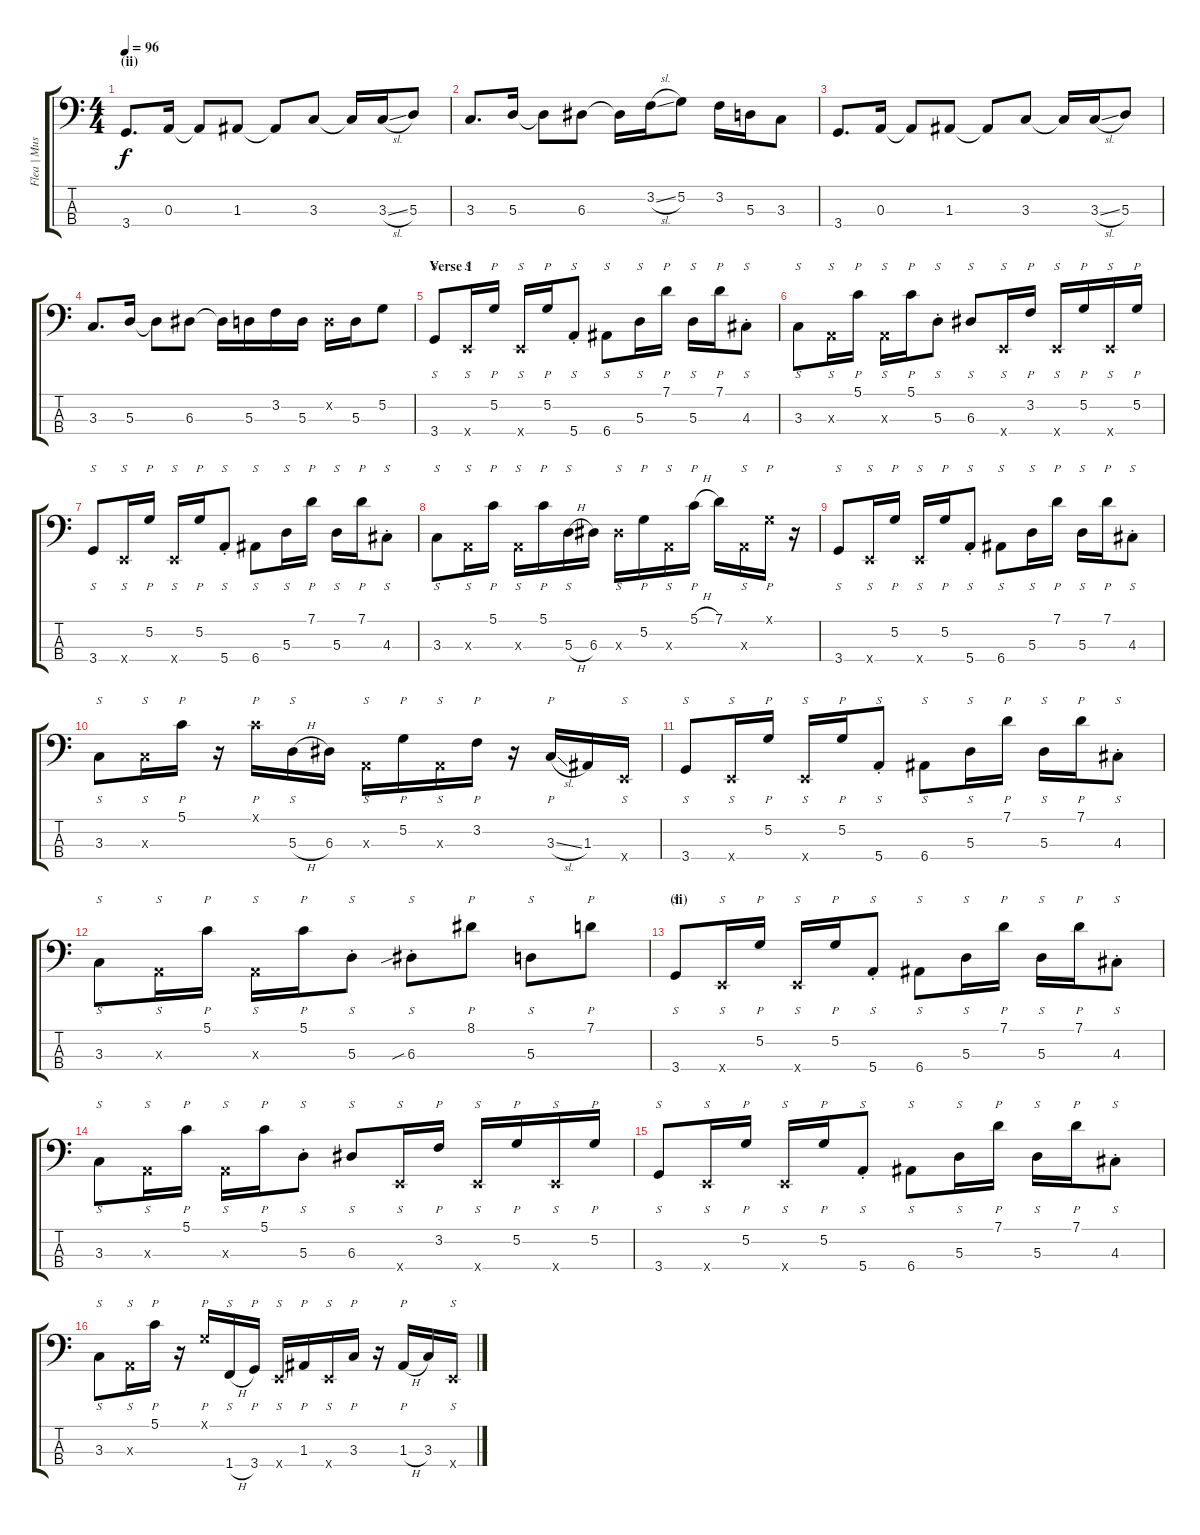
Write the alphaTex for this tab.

\track ("Flea | Music Man Stingray | Bass" "Flea | Mus") {instrument electricbassfinger}
\staff {score tabs}
\tuning (G2 D2 A1 E1) {hide}
\ts (4 4)
\section ("" "(ii)")
\tempo 96
\clef f4
\ks c
3.4.8{d dy f} 0.3.16 0.3{t}.8 1.3.8 1.3{t}.8 3.3.8 3.3{t}.16 3.3{sl}.16 5.3.8 |
3.3.8{d} 5.3.16 5.3{t}.8 6.3.8 6.3{t}.16 3.2{sl}.16 5.2.8 3.2.16 5.3.16 3.3.8 |
3.4.8{d} 0.3.16 0.3{t}.8 1.3.8 1.3{t}.8 3.3.8 3.3{t}.16 3.3{sl}.16 5.3.8 |
3.3.8{d} 5.3.16 5.3{t}.8 6.3.8 6.3{t}.16 5.3.16 3.2.16 5.3.16 0.2{x}.16 5.3.16 5.2.8 |
\section ("" "Verse 1")
3.4.8{s} 0.4{x}.16{s} 5.2.16{p} 0.4{x}.16{s} 5.2.16{p} 5.4{st}.8{s} 6.4.8{s} 5.3.16{s} 7.1.16{p} 5.3.16{s} 7.1.16{p} 4.3{st}.8{s} |
3.3.8{s} 0.3{x}.16{s} 5.1.16{p} 0.3{x}.16{s} 5.1.16{p} 5.3{st}.8{s} 6.3.8{s} 0.4{x}.16{s} 3.2.16{p} 0.4{x}.16{s} 5.2.16{p} 0.4{x}.16{s} 5.2.16{p} |
3.4.8{s} 0.4{x}.16{s} 5.2.16{p} 0.4{x}.16{s} 5.2.16{p} 5.4{st}.8{s} 6.4.8{s} 5.3.16{s} 7.1.16{p} 5.3.16{s} 7.1.16{p} 4.3{st}.8{s} |
3.3.8{s} 0.3{x}.16{s} 5.1.16{p} 0.3{x}.16{s} 5.1.16{p} 5.3{h}.16{s} 6.3.16 6.3{x}.16{s} 5.2.16{p} 0.3{x}.16{s} 5.1{h}.16{p} 7.1.16 0.3{x}.16{s} 0.1{x}.16{p} r.16 |
3.4.8{s} 0.4{x}.16{s} 5.2.16{p} 0.4{x}.16{s} 5.2.16{p} 5.4{st}.8{s} 6.4.8{s} 5.3.16{s} 7.1.16{p} 5.3.16{s} 7.1.16{p} 4.3{st}.8{s} |
3.3.8{s} 3.3{x}.16{s} 5.1.16{p} r.16 5.1{x}.16{p} 5.3{h}.16{s} 6.3.16 0.3{x}.16{s} 5.2.16{p} 0.3{x}.16{s} 3.2.16{p} r.16 3.3{sl}.16{p} 1.3.16 0.4{x}.16{s} |
3.4.8{s} 0.4{x}.16{s} 5.2.16{p} 0.4{x}.16{s} 5.2.16{p} 5.4{st}.8{s} 6.4.8{s} 5.3.16{s} 7.1.16{p} 5.3.16{s} 7.1.16{p} 4.3{st}.8{s} |
3.3.8{s} 0.3{x}.16{s} 5.1.16{p} 0.3{x}.16{s} 5.1.16{p} 5.3{st}.8{s} 6.3{sib st}.8{s} 8.1.8{p} 5.3.8{s} 7.1.8{p} |
\section ("" "(ii)")
3.4.8{s} 0.4{x}.16{s} 5.2.16{p} 0.4{x}.16{s} 5.2.16{p} 5.4{st}.8{s} 6.4.8{s} 5.3.16{s} 7.1.16{p} 5.3.16{s} 7.1.16{p} 4.3{st}.8{s} |
3.3.8{s} 0.3{x}.16{s} 5.1.16{p} 0.3{x}.16{s} 5.1.16{p} 5.3{st}.8{s} 6.3.8{s} 0.4{x}.16{s} 3.2.16{p} 0.4{x}.16{s} 5.2.16{p} 0.4{x}.16{s} 5.2.16{p} |
3.4.8{s} 0.4{x}.16{s} 5.2.16{p} 0.4{x}.16{s} 5.2.16{p} 5.4{st}.8{s} 6.4.8{s} 5.3.16{s} 7.1.16{p} 5.3.16{s} 7.1.16{p} 4.3{st}.8{s} |
3.3.8{s} 0.3{x}.16{s} 5.1.16{p} r.16 0.1{x}.16{p} 1.4{h}.16{s} 3.4.16{p} 0.4{x}.16{s} 1.3.16{p} 0.4{x}.16{s} 3.3.16{p} r.16 1.3{h}.16{p} 3.3.16 0.4{x}.16{s}
